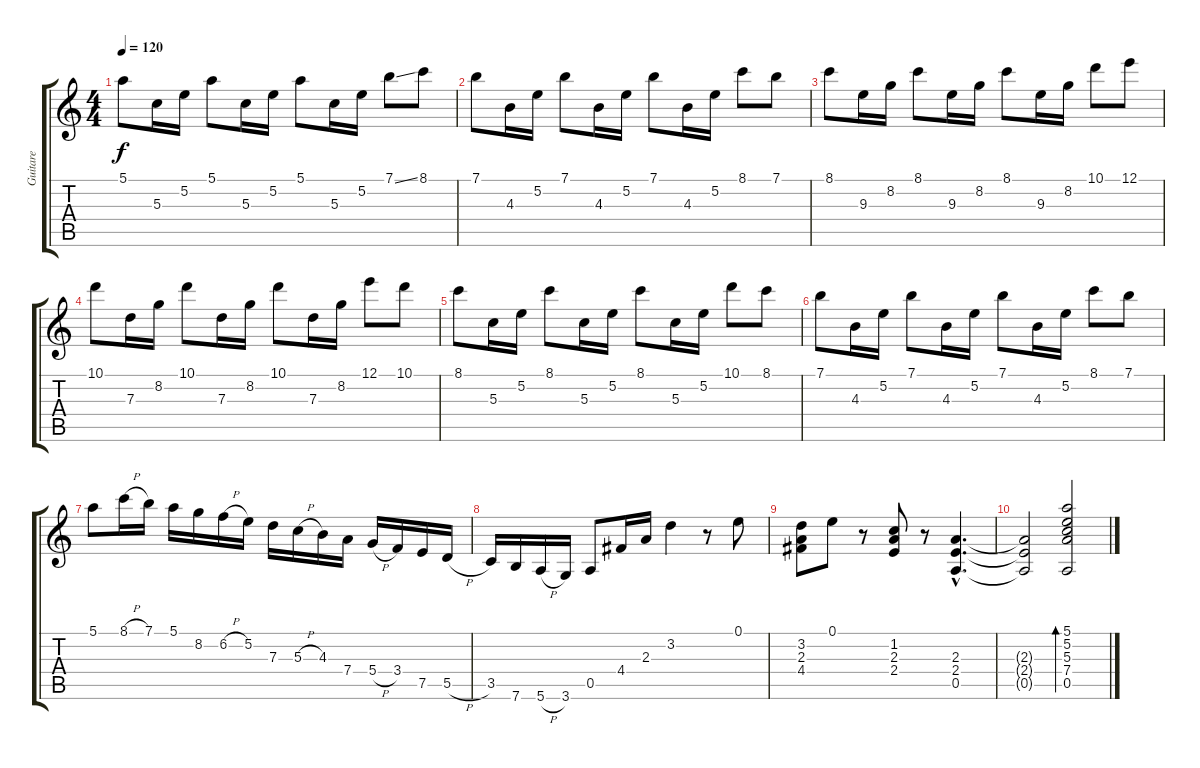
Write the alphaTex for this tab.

\track ("Guitare" "Guitare") {instrument acousticguitarnylon}
\staff {score tabs}
\tuning (E4 B3 G3 D3 A2 E2) {hide}
\ts (4 4)
\tempo 120
\clef g2
\ks c
5.1.8{dy f} 5.3.16 5.2.16 5.1.8 5.3.16 5.2.16 5.1.8 5.3.16 5.2.16 7.1{ss}.8 8.1.8 |
7.1.8 4.3.16 5.2.16 7.1.8 4.3.16 5.2.16 7.1.8 4.3.16 5.2.16 8.1.8 7.1.8 |
8.1.8 9.3.16 8.2.16 8.1.8 9.3.16 8.2.16 8.1.8 9.3.16 8.2.16 10.1.8 12.1.8 |
10.1.8 7.3.16 8.2.16 10.1.8 7.3.16 8.2.16 10.1.8 7.3.16 8.2.16 12.1.8 10.1.8 |
8.1.8 5.3.16 5.2.16 8.1.8 5.3.16 5.2.16 8.1.8 5.3.16 5.2.16 10.1.8 8.1.8 |
7.1.8 4.3.16 5.2.16 7.1.8 4.3.16 5.2.16 7.1.8 4.3.16 5.2.16 8.1.8 7.1.8 |
5.1.8 8.1{h}.16 7.1.16 5.1.16 8.2.16 6.2{h}.16 5.2.16 7.3.16 5.3{h}.16 4.3.16 7.4.16 5.4{h}.16 3.4.16 7.5.16 5.5{h}.16 |
3.5.16 7.6.16 5.6{h}.16 3.6.16 0.5.8 4.4.16 2.3.16 3.2.4 r.8 0.1.8 |
(3.2 2.3 4.4).8 0.1.8 r.8 (1.2 2.3 2.4).8 r.8 (2.3{hac} 2.4{hac} 0.5{hac}).4{d} |
(2.3{t} 2.4{t} 0.5{t}).2 (5.1 5.2 5.3 7.4 0.5).2{bd 240}
